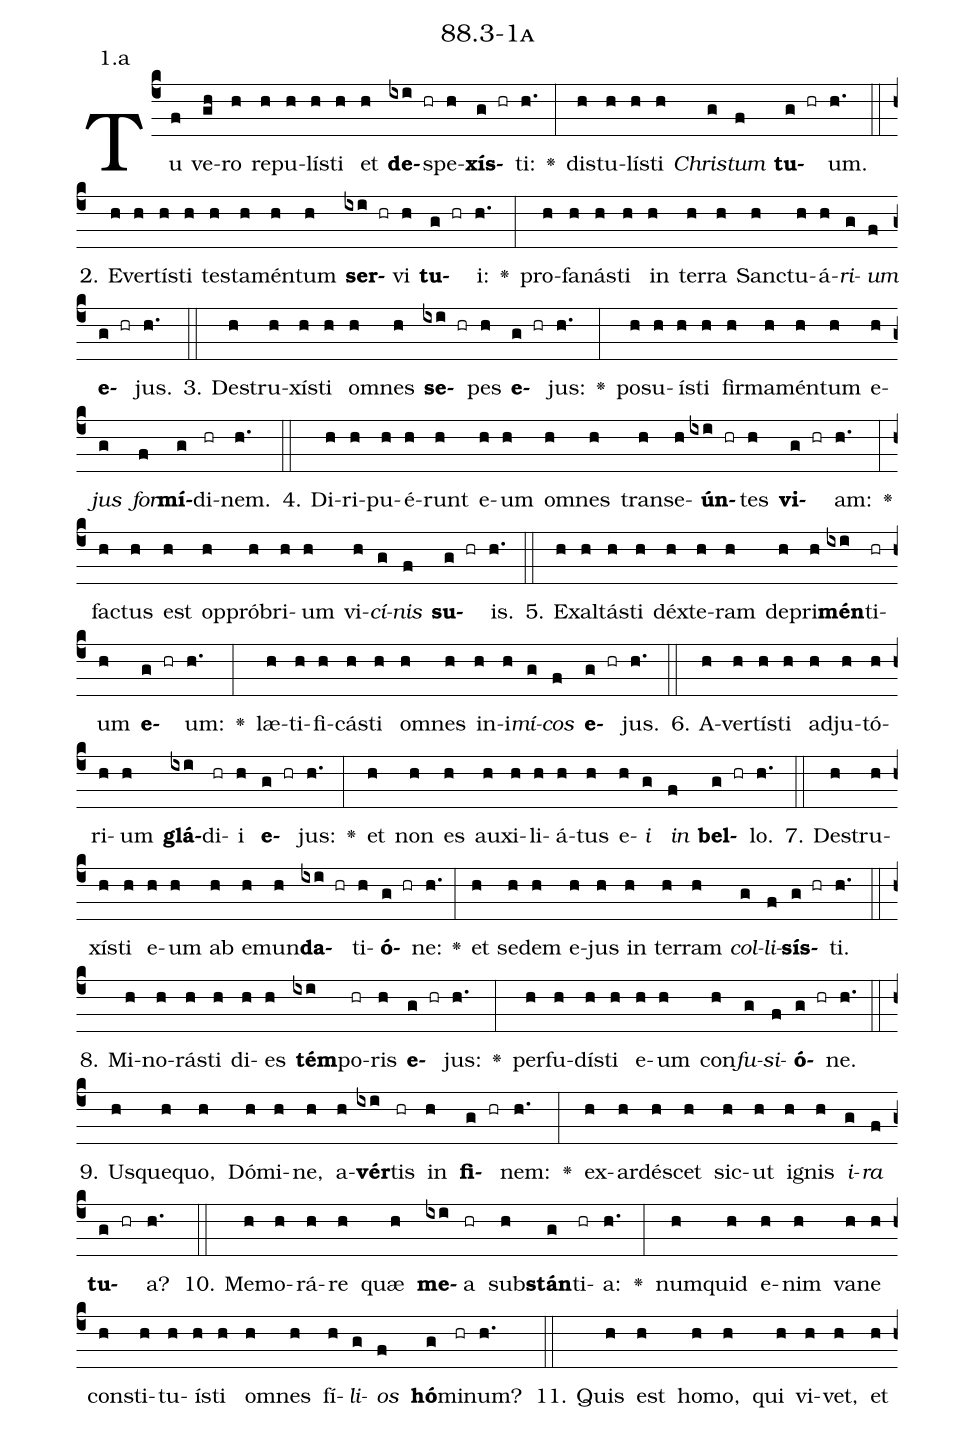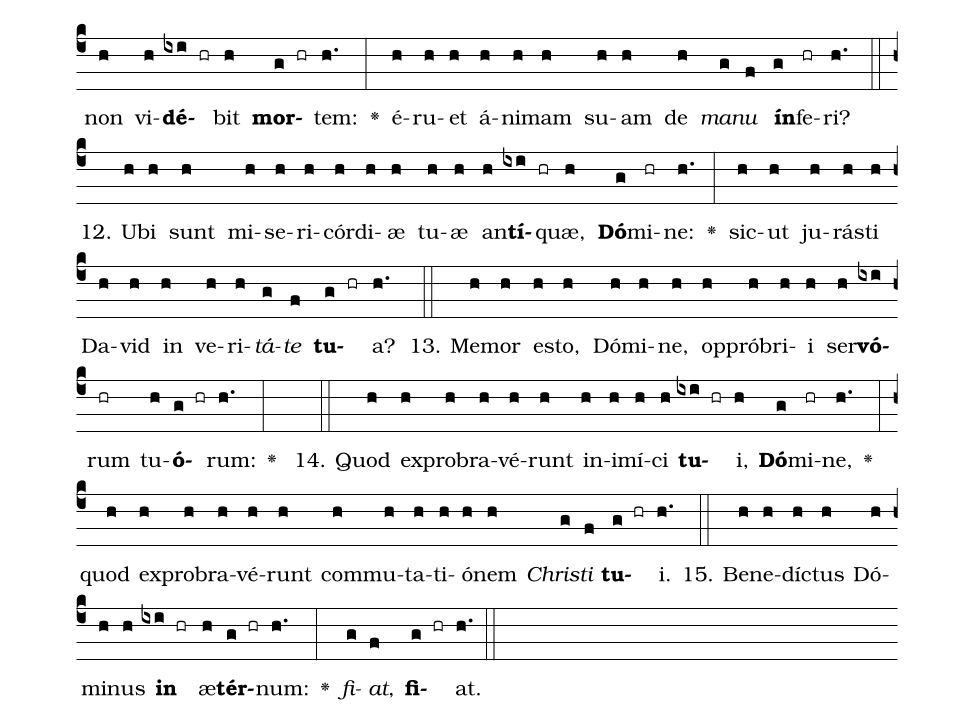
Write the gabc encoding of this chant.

name: 88.3-1a;
annotation: 1.a;
%%
(c4)Tu(f) ve(gh)ro(h) re(h)pu(h)lís(h)ti(h) et(h) <b>de</b>(ixi hr)spe(h)<b>xís</b>(g hr)ti:(h.) <v>\greheightstar</v>(:) dis(h)tu(h)lís(h)ti(h) <i>Chris</i>(g)<i>tum</i>(f) <b>tu</b>(g hr)um.(h.) (::)
2. E(h)ver(h)tís(h)ti(h) tes(h)ta(h)mén(h)tum(h) <b>ser</b>(ixi hr)vi(h) <b>tu</b>(g hr)i:(h.) <v>\greheightstar</v>(:) pro(h)fa(h)nás(h)ti(h) in(h) ter(h)ra(h) Sanc(h)tu(h)á(h)<i>ri</i>(g)<i>um</i>(f) <b>e</b>(g hr)jus.(h.) (::)
3. De(h)stru(h)xís(h)ti(h) om(h)nes(h) <b>se</b>(ixi hr)pes(h) <b>e</b>(g hr)jus:(h.) <v>\greheightstar</v>(:) po(h)su(h)ís(h)ti(h) fir(h)ma(h)mén(h)tum(h) e(h)<i>jus</i>(g) <i>for</i>(f)<b>mí</b>(g)di(hr)nem.(h.) (::)
4. Di(h)ri(h)pu(h)é(h)runt(h) e(h)um(h) om(h)nes(h) trans(h)e(h)<b>ún</b>(ixi hr)tes(h) <b>vi</b>(g hr)am:(h.) <v>\greheightstar</v>(:) fac(h)tus(h) est(h) op(h)pró(h)bri(h)um(h) vi(h)<i>cí</i>(g)<i>nis</i>(f) <b>su</b>(g hr)is.(h.) (::)
5. Ex(h)al(h)tás(h)ti(h) déx(h)te(h)ram(h) de(h)pri(h)<b>mén</b>(ixi)ti(hr)um(h) <b>e</b>(g hr)um:(h.) <v>\greheightstar</v>(:) læ(h)ti(h)fi(h)cás(h)ti(h) om(h)nes(h) in(h)i(h)<i>mí</i>(g)<i>cos</i>(f) <b>e</b>(g hr)jus.(h.) (::)
6. A(h)ver(h)tís(h)ti(h) ad(h)ju(h)tó(h)ri(h)um(h) <b>glá</b>(ixi)di(hr)i(h) <b>e</b>(g hr)jus:(h.) <v>\greheightstar</v>(:) et(h) non(h) es(h) au(h)xi(h)li(h)á(h)tus(h) e(h)<i>i</i>(g) <i>in</i>(f) <b>bel</b>(g hr)lo.(h.) (::)
7. De(h)stru(h)xís(h)ti(h) e(h)um(h) ab(h) e(h)mun(h)<b>da</b>(ixi hr)ti(h)<b>ó</b>(g hr)ne:(h.) <v>\greheightstar</v>(:) et(h) se(h)dem(h) e(h)jus(h) in(h) ter(h)ram(h) <i>col</i>(g)<i>li</i>(f)<b>sís</b>(g hr)ti.(h.) (::)
8. Mi(h)no(h)rás(h)ti(h) di(h)es(h) <b>tém</b>(ixi)po(hr)ris(h) <b>e</b>(g hr)jus:(h.) <v>\greheightstar</v>(:) per(h)fu(h)dís(h)ti(h) e(h)um(h) con(h)<i>fu</i>(g)<i>si</i>(f)<b>ó</b>(g hr)ne.(h.) (::)
9. Us(h)que(h)quo,(h) Dó(h)mi(h)ne,(h) a(h)<b>vér</b>(ixi)tis(hr) in(h) <b>fi</b>(g hr)nem:(h.) <v>\greheightstar</v>(:) ex(h)ar(h)dé(h)scet(h) sic(h)ut(h) i(h)gnis(h) <i>i</i>(g)<i>ra</i>(f) <b>tu</b>(g hr)a?(h.) (::)
10. Me(h)mo(h)rá(h)re(h) quæ(h) <b>me</b>(ixi)a(hr) sub(h)<b>stán</b>(g)ti(hr)a:(h.) <v>\greheightstar</v>(:) num(h)quid(h) e(h)nim(h) va(h)ne(h) con(h)sti(h)tu(h)ís(h)ti(h) om(h)nes(h) fí(h)<i>li</i>(g)<i>os</i>(f) <b>hó</b>(g)mi(hr)num?(h.) (::)
11. Quis(h) est(h) ho(h)mo,(h) qui(h) vi(h)vet,(h) et(h) non(h) vi(h)<b>dé</b>(ixi hr)bit(h) <b>mor</b>(g hr)tem:(h.) <v>\greheightstar</v>(:) é(h)ru(h)et(h) á(h)ni(h)mam(h) su(h)am(h) de(h) <i>ma</i>(g)<i>nu</i>(f) <b>ín</b>(g)fe(hr)ri?(h.) (::)
12. U(h)bi(h) sunt(h) mi(h)se(h)ri(h)cór(h)di(h)æ(h) tu(h)æ(h) an(h)<b>tí</b>(ixi hr)quæ,(h) <b>Dó</b>(g)mi(hr)ne:(h.) <v>\greheightstar</v>(:) sic(h)ut(h) ju(h)rás(h)ti(h) Da(h)vid(h) in(h) ve(h)ri(h)<i>tá</i>(g)<i>te</i>(f) <b>tu</b>(g hr)a?(h.) (::)
13. Me(h)mor(h) es(h)to,(h) Dó(h)mi(h)ne,(h) op(h)pró(h)bri(h)i(h) ser(h)<b>vó</b>(ixi)rum(hr) tu(h)<b>ó</b>(g hr)rum:(h.) <v>\greheightstar</v>(:)  (::)
14. Quod(h) ex(h)pro(h)bra(h)vé(h)runt(h) in(h)i(h)mí(h)ci(h) <b>tu</b>(ixi hr)i,(h) <b>Dó</b>(g)mi(hr)ne,(h.) <v>\greheightstar</v>(:) quod(h) ex(h)pro(h)bra(h)vé(h)runt(h) com(h)mu(h)ta(h)ti(h)ó(h)nem(h) <i>Chris</i>(g)<i>ti</i>(f) <b>tu</b>(g hr)i.(h.) (::)
15. Be(h)ne(h)díc(h)tus(h) Dó(h)mi(h)nus(h) <b>in</b>(ixi hr) æ(h)<b>tér</b>(g hr)num:(h.) <v>\greheightstar</v>(:) <i>fi</i>(g)<i>at</i>,(f) <b>fi</b>(g hr)at.(h.) (::)
